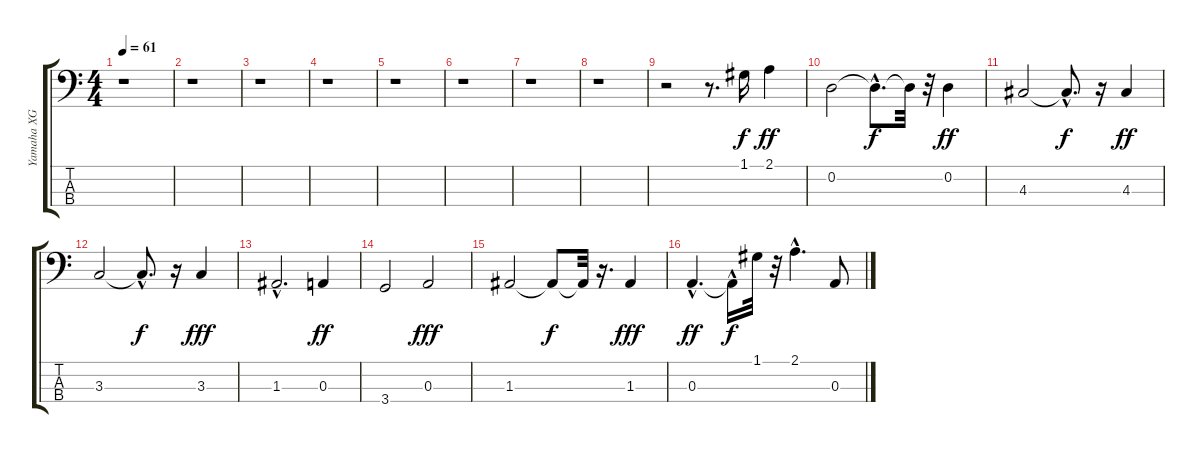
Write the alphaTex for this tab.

\track ("Yamaha XG Bank-0 35-Feltless Bass" "Yamaha XG ") {instrument fretlessbass}
\staff {score tabs}
\tuning (G2 D2 A1 E1) {hide}
\ts (4 4)
\tempo 61
\clef f4
\ks c
r.1{dy f} |
r.1 |
r.1 |
r.1 |
r.1 |
r.1 |
r.1 |
r.1 |
r.2 r.8{d} 1.1.16{volume 16 balance 8} 2.1.4{dy ff} |
0.2.2 0.2{hac t}.8{d dy f} 0.2{t}.32 r.32 0.2.4{dy ff} |
4.3.2 4.3{hac t}.8{d dy f} r.16 4.3.4{dy ff} |
3.3.2 3.3{hac t}.8{d dy f} r.16 3.3.4{dy fff} |
1.3{hac}.2{d} 0.3.4{dy ff} |
3.4.2 0.3.2{dy fff} |
1.3.2 1.3{t}.8{dy f} 1.3{t}.32 r.16{d} 1.3.4{dy fff} |
0.3{hac}.4{d dy ff} 0.3{hac t}.16{dy f} 1.1.32 r.32 2.1{hac}.4{d} 0.3.8
